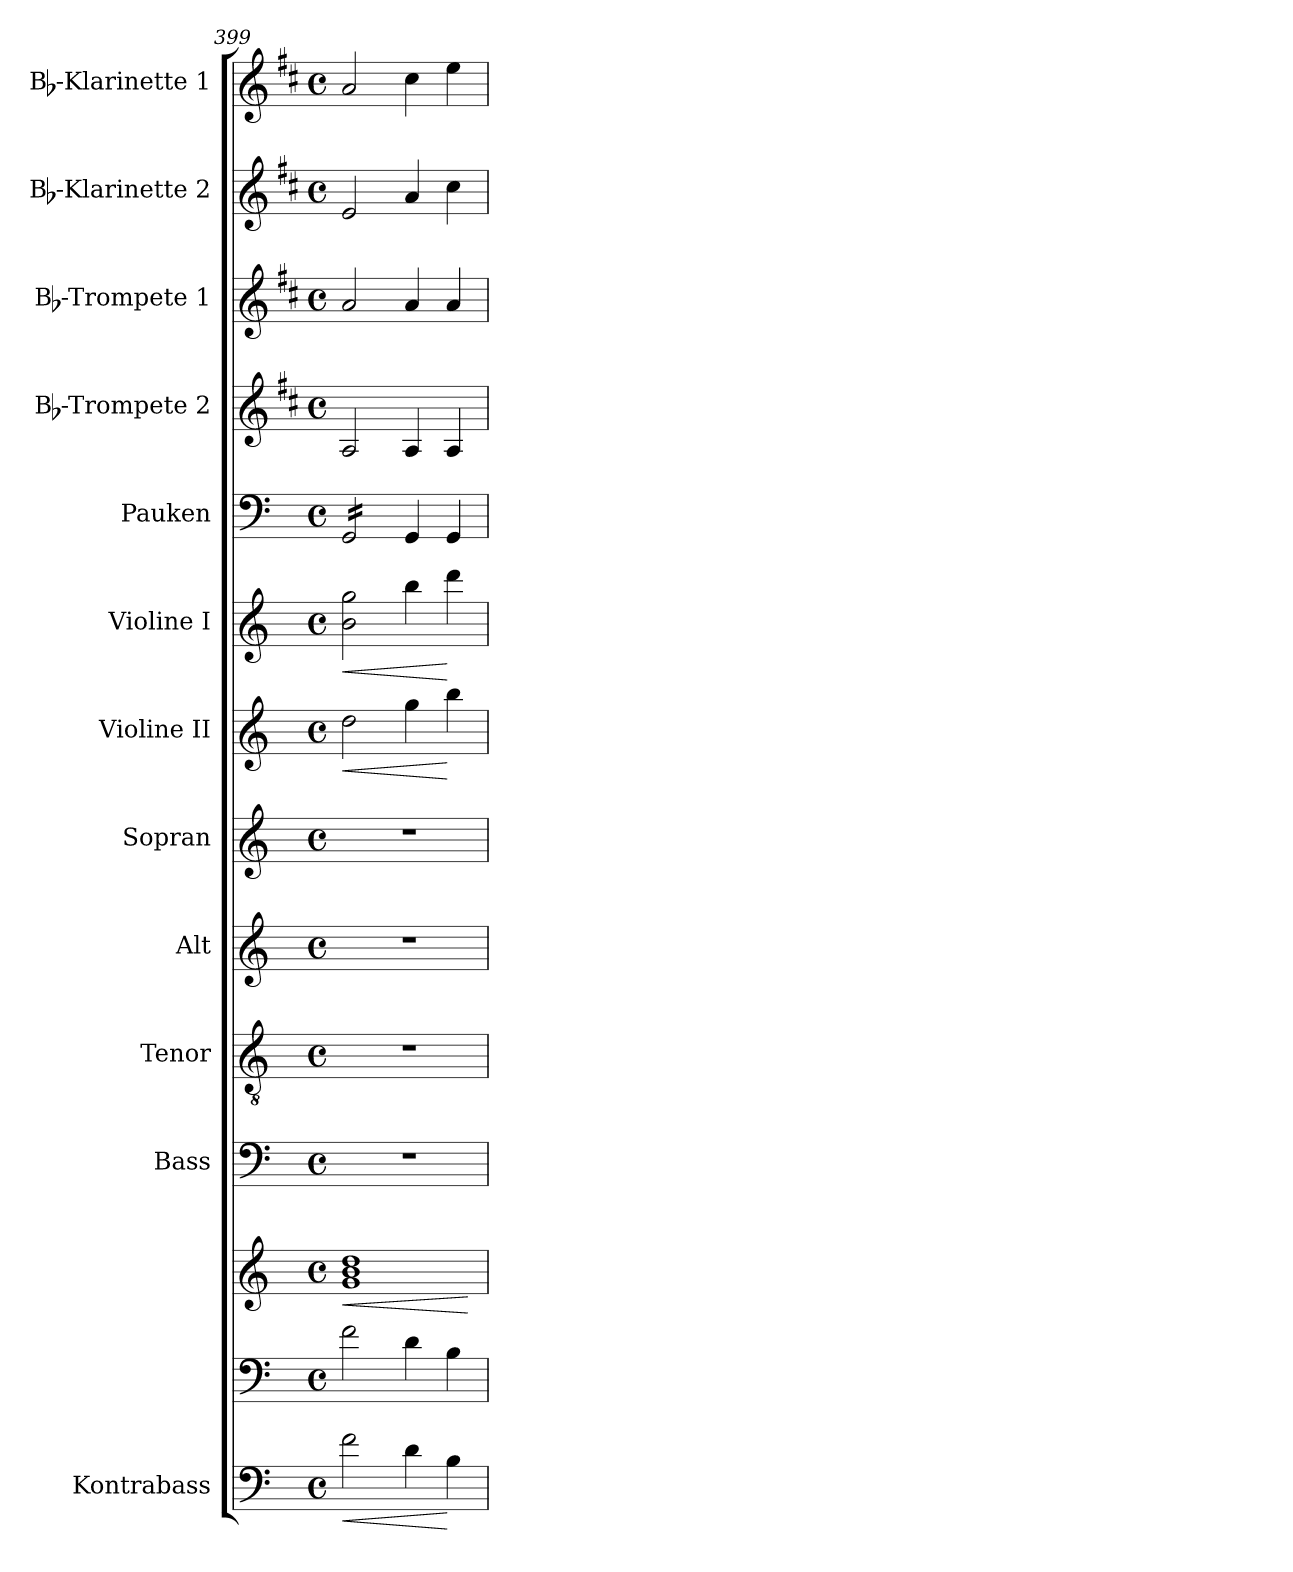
**kern	**dynam	**kern	**kern	**dynam	**kern	**kern	**kern	**kern	**kern	**dynam	**kern	**dynam	**kern	**kern	**kern	**kern	**kern
*part13	*part13	*part12	*part12	*part12	*part11	*part10	*part9	*part8	*part7	*part7	*part6	*part6	*part5	*part4	*part3	*part2	*part1
*staff14	*staff14	*staff13	*staff12	*staff12/13	*staff11	*staff10	*staff9	*staff8	*staff7	*staff7	*staff6	*staff6	*staff5	*staff4	*staff3	*staff2	*staff1
*I"Kontrabass	*	*	*	*	*I"Bass	*I"Tenor	*I"Alt	*I"Sopran	*I"Violine II	*	*I"Violine I	*	*I"Pauken	*I"Bb-Trompete 2	*I"Bb-Trompete 1	*I"Bb-Klarinette 2	*I"Bb-Klarinette 1
*I'Kb.	*	*	*	*	*I'B.	*I'T.	*I'A.	*I'S.	*I'Vl. II	*	*I'Vl. I	*	*I'Pk.	*I'Bb Trp. 2	*I'Bb Trp. 1	*I'Bb Kl. 2	*I'Bb Kl. 1
!!LO:PB:g=z
*clefF4	*	*clefF4	*clefG2	*	*clefF4	*clefGv2	*clefG2	*clefG2	*clefG2	*	*clefG2	*	*clefF4	*clefG2	*clefG2	*clefG2	*clefG2
*ITrd7c12	*	*	*	*	*	*	*	*	*	*	*	*	*	*ITrd1c2	*ITrd1c2	*ITrd1c2	*ITrd1c2
*k[]	*	*k[]	*k[]	*	*k[]	*k[]	*k[]	*k[]	*k[]	*	*k[]	*	*k[]	*k[]	*k[]	*k[]	*k[]
*C:	*	*C:	*C:	*	*C:	*C:	*C:	*C:	*C:	*	*C:	*	*C:	*C:	*C:	*C:	*C:
*M4/4	*	*M4/4	*M4/4	*	*M4/4	*M4/4	*M4/4	*M4/4	*M4/4	*	*M4/4	*	*M4/4	*M4/4	*M4/4	*M4/4	*M4/4
*met(c)	*	*met(c)	*met(c)	*	*met(c)	*met(c)	*met(c)	*met(c)	*met(c)	*	*met(c)	*	*met(c)	*met(c)	*met(c)	*met(c)	*met(c)
=399	=399	=399	=399	=399	=399	=399	=399	=399	=399	=399	=399	=399	=399	=399	=399	=399	=399
!	!LO:HP:b	!	!	!LO:HP:b	!	!	!	!	!	!LO:HP:b	!	!LO:HP:b	!	!	!	!	!
*	*	*	*	*	*	*	*	*	*	*	*	*	*tremolo	*	*	*	*
2F\	<	2f\	1g 1b 1dd	<	1r	1r	1r	1r	2dd\	<	2b\ 2gg\	<	16GG/LL	2G/	2g/	2d/	2g/
.	.	.	.	.	.	.	.	.	.	.	.	.	16GG/	.	.	.	.
.	.	.	.	.	.	.	.	.	.	.	.	.	16GG/	.	.	.	.
.	.	.	.	.	.	.	.	.	.	.	.	.	16GG/	.	.	.	.
.	.	.	.	.	.	.	.	.	.	.	.	.	16GG/	.	.	.	.
.	.	.	.	.	.	.	.	.	.	.	.	.	16GG/	.	.	.	.
.	.	.	.	.	.	.	.	.	.	.	.	.	16GG/	.	.	.	.
.	.	.	.	.	.	.	.	.	.	.	.	.	16GG/JJ	.	.	.	.
*	*	*	*	*	*	*	*	*	*	*	*	*	*Xtremolo	*	*	*	*
4D\	.	4d\	.	.	.	.	.	.	4gg\	.	4bb\	.	4GG/	4G/	4g/	4g/	4b\
4BB\	[	4B\	.	.	.	.	.	.	4bb\	[	4ddd\	[	4GG/	4G/	4g/	4b\	4dd\
.	.	.	.	[	.	.	.	.	.	.	.	.	.	.	.	.	.
=	=	=	=	=	=	=	=	=	=	=	=	=	=	=	=	=	=
*-	*-	*-	*-	*-	*-	*-	*-	*-	*-	*-	*-	*-	*-	*-	*-	*-	*-
